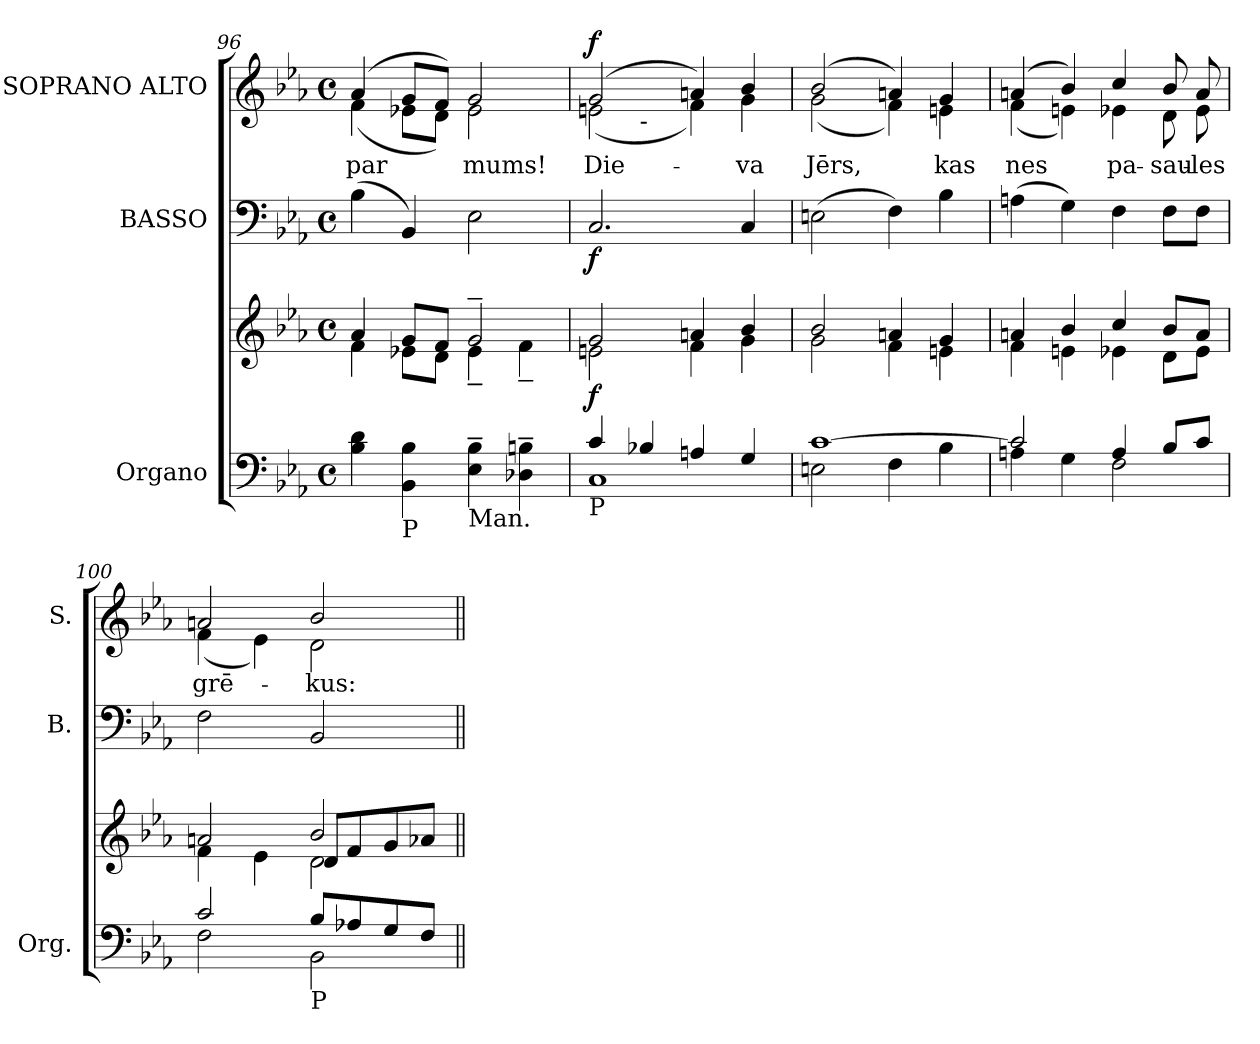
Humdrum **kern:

**kern	**kern	**dynam	**kern	**dynam	**kern	**text	**dynam
*part3	*part3	*part3	*part2	*part2	*part1	*part1	*part1
*staff4	*staff3	*staff3/4	*staff2	*staff2	*staff1	*staff1	*staff1
*I"Organo	*	*	*I"BASSO	*	*I"SOPRANO ALTO	*	*
*I'Org.	*	*	*I'B.	*	*I'S.	*	*
*clefF4	*clefG2	*	*clefF4	*	*clefG2	*	*
*k[b-e-a-]	*k[b-e-a-]	*	*k[b-e-a-]	*	*k[b-e-a-]	*	*
*E-:	*E-:	*	*E-:	*	*E-:	*	*
*M4/4	*M4/4	*	*M4/4	*	*M4/4	*	*
*met(c)	*met(c)	*	*met(c)	*	*met(c)	*	*
=96	=96	=96	=96	=96	=96	=96	=96
*	*^	*	*	*	*	*	*
!	!	!	!	!	!	!	!LO:LY:b:color=#000000	!
*	*	*	*	*	*	*^	*	*
4B-i\ 4di	4a-i/	4fi\	.	(4B-i\	.	(4a-i/	(4fi\	par	.
!LO:TX:b:t=P	!	!	!	!	!	!	!	!	!
4BB-i\ 4B-i	8gi/L	8e-Xi\L	.	4BB-i/)	.	8gi/L	8e-Xi\L	.	.
.	8fi/J	8di\J	.	.	.	8fi/J)	8di\J)	.	.
!LO:TX:b:t=Man.	!	!	!	!	!	!	!	!	!
!	!	!	!	!	!	!	!	!LO:LY:b:color=#000000	!
4E-i\~ 4B-i~	2g~i/	4e-~i\	.	2E-i\	.	2gi/	2e-i\	mums!	.
4D-Xi\~ 4Bni~	.	4f~i\	.	.	.	.	.	.	.
*	*	*	*	*	*	*v	*v	*	*
!!LO:LB:g=z
=97	=97	=97	=97	=97	=97	=97	=97	=97
*^	*	*	*	*	*	*	*	*
!LO:TX:b:t=P	!	!	!	!	!	!	!	!	!
!	!	!	!	!	!	!	!	!LO:LY:b:color=#000000	!
*	*	*	*	*	*	*	*^	*	*
*	*	*	*	*	*	*	*	*^	*	*
4ci/	1Ci	2gi/	2eni\	f	2.Ci/	f	(2gi/	(2eni\	4ryy	Die-	f
!	!	!	!	!	!	!	!	!	!LO:TX:b:t=-	!	!
4B-Xi/	.	.	.	.	.	.	.	.	2.ryy	.	.
4Ani/	.	4ani/	4fi\	.	.	.	4ani/)	4fi\)	.	.	.
!	!	!	!	!	!	!	!	!	!	!LO:LY:b:color=#000000	!
4Gi/	.	4b-i/	4gi\	.	4Ci/	.	4b-i/	4gi\	.	-va	.
*	*	*	*	*	*	*	*v	*v	*v	*	*
=98	=98	=98	=98	=98	=98	=98	=98	=98	=98
*	*	*	*	*	*	*	*^	*	*
*	*	*	*	*	*	*	*	*^	*	*
!	!	!	!	!	!	!	!	!	!	!LO:LY:b:color=#000000	!
*	*	*	*	*	*	*	*	*v	*v	*	*
[1ci	2Eni\	2b-i/	2gi\	.	(2Eni\	.	(2b-i/	(2gi\	Jērs,	.
.	4Fi\	4ani/	4fi\	.	4Fi\)	.	4ani/)	4fi\)	.	.
!	!	!	!	!	!	!	!	!	!LO:LY:b:color=#000000	!
.	4B-i\	4gi/	4eni\	.	4B-i\	.	4gi/	4eni\	kas	.
=99	=99	=99	=99	=99	=99	=99	=99	=99	=99	=99
!	!	!	!	!	!	!	!	!	!LO:LY:b:color=#000000	!
2ci/]	4Ani\	4ani/	4fi\	.	(4Ani\	.	(4ani/	(4fi\	nes	.
.	4Gi\	4b-i/	4eni\	.	4Gi\)	.	4b-i/)	4eni\)	.	.
!	!	!	!	!	!	!	!	!	!LO:LY:b:color=#000000	!
4Ai/	2Fi\	4cci/	4e-Xi\	.	4Fi\	.	4cci/	4e-Xi\	pa-	.
!	!	!	!	!	!	!	!	!	!LO:LY:b:color=#000000	!
8B-i/L	.	8b-i/L	8di\L	.	8Fi\L	.	8b-i/	8di\	-sau-	.
!	!	!	!	!	!	!	!	!	!LO:LY:b:color=#000000	!
8ci/J	.	8ai/J	8e-i\J	.	8Fi\J	.	8ai/	8e-i\	-les	.
=100	=100	=100	=100	=100	=100	=100	=100	=100	=100	=100
*	*	*	*^	*	*	*	*	*	*	*
!	!	!	!	!	!	!	!	!	!	!LO:LY:b:color=#000000	!
2ci/	2Fi\	2ani/	4fi\	2ryy	.	2Fi\	.	2ani/	(4fi\	grē-	.
.	.	.	4e-i\	.	.	.	.	.	4e-i\)	.	.
!LO:TX:b:t=P	!	!	!	!	!	!	!	!	!	!	!
!	!	!	!	!	!	!	!	!	!	!LO:LY:b:color=#000000	!
8B-i/L	2BB-i\	2b-i/	2di\	8di/L	.	2BB-i/	.	2b-i/	2di\	-kus:	.
8A-Xi/	.	.	.	8fi/	.	.	.	.	.	.	.
8Gi/	.	.	.	8gi/	.	.	.	.	.	.	.
8Fi/J	.	.	.	8a-Xi/J	.	.	.	.	.	.	.
*v	*v	*	*	*	*	*	*	*v	*v	*	*
*	*v	*v	*v	*	*	*	*	*	*
=||	=||	=||	=||	=||	=||	=||	=||
*-	*-	*-	*-	*-	*-	*-	*-
